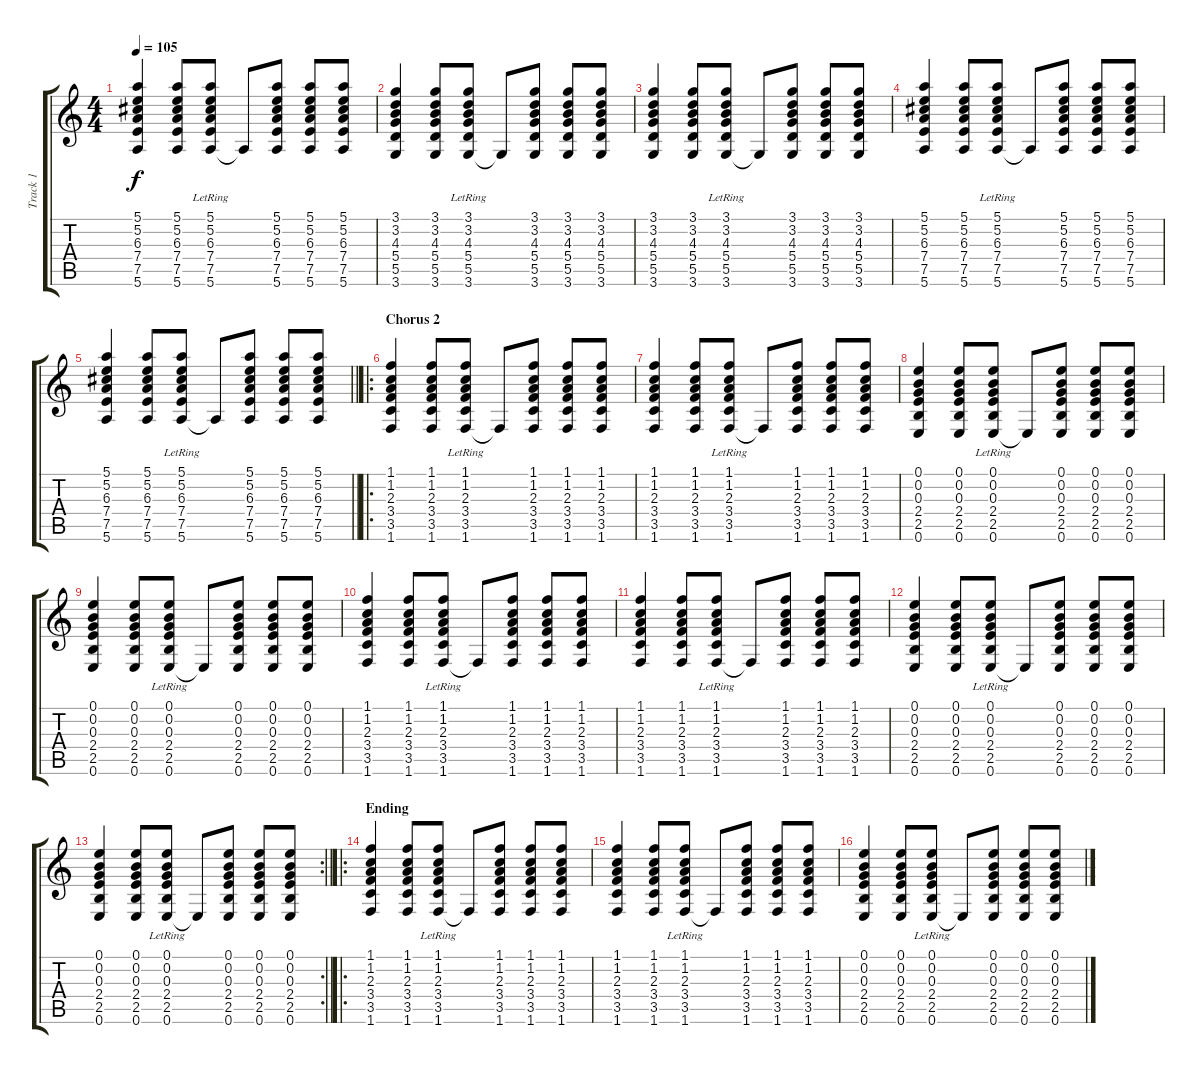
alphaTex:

\track ("Track 1" "Track 1") {instrument acousticguitarsteel}
\staff {score tabs}
\tuning (E4 B3 G3 D3 A2 E2) {hide}
\ts (4 4)
\tempo 105
\clef g2
\ks c
(5.1 5.2 6.3 7.4 7.5 5.6).4{dy f} (5.1 5.2 6.3 7.4 7.5 5.6).8 (5.1 5.2 6.3 7.4 7.5 5.6{lr}).8 5.6{t}.8 (5.1 5.2 6.3 7.4 7.5 5.6).8 (5.1 5.2 6.3 7.4 7.5 5.6).8 (5.1 5.2 6.3 7.4 7.5 5.6).8 |
(3.1 3.2 4.3 5.4 5.5 3.6).4 (3.1 3.2 4.3 5.4 5.5 3.6).8 (3.1 3.2 4.3 5.4 5.5 3.6{lr}).8 3.6{t}.8 (3.1 3.2 4.3 5.4 5.5 3.6).8 (3.1 3.2 4.3 5.4 5.5 3.6).8 (3.1 3.2 4.3 5.4 5.5 3.6).8 |
(3.1 3.2 4.3 5.4 5.5 3.6).4 (3.1 3.2 4.3 5.4 5.5 3.6).8 (3.1 3.2 4.3 5.4 5.5 3.6{lr}).8 3.6{t}.8 (3.1 3.2 4.3 5.4 5.5 3.6).8 (3.1 3.2 4.3 5.4 5.5 3.6).8 (3.1 3.2 4.3 5.4 5.5 3.6).8 |
(5.1 5.2 6.3 7.4 7.5 5.6).4 (5.1 5.2 6.3 7.4 7.5 5.6).8 (5.1 5.2 6.3 7.4 7.5 5.6{lr}).8 5.6{t}.8 (5.1 5.2 6.3 7.4 7.5 5.6).8 (5.1 5.2 6.3 7.4 7.5 5.6).8 (5.1 5.2 6.3 7.4 7.5 5.6).8 |
\barLineRight lightlight
(5.1 5.2 6.3 7.4 7.5 5.6).4 (5.1 5.2 6.3 7.4 7.5 5.6).8 (5.1 5.2 6.3 7.4 7.5 5.6{lr}).8 5.6{t}.8 (5.1 5.2 6.3 7.4 7.5 5.6).8 (5.1 5.2 6.3 7.4 7.5 5.6).8 (5.1 5.2 6.3 7.4 7.5 5.6).8 |
\ro
\section ("" "Chorus 2")
(1.1 1.2 2.3 3.4 3.5 1.6).4 (1.1 1.2 2.3 3.4 3.5 1.6).8 (1.1 1.2 2.3 3.4 3.5 1.6{lr}).8 1.6{t}.8 (1.1 1.2 2.3 3.4 3.5 1.6).8 (1.1 1.2 2.3 3.4 3.5 1.6).8 (1.1 1.2 2.3 3.4 3.5 1.6).8 |
(1.1 1.2 2.3 3.4 3.5 1.6).4 (1.1 1.2 2.3 3.4 3.5 1.6).8 (1.1 1.2 2.3 3.4 3.5 1.6{lr}).8 1.6{t}.8 (1.1 1.2 2.3 3.4 3.5 1.6).8 (1.1 1.2 2.3 3.4 3.5 1.6).8 (1.1 1.2 2.3 3.4 3.5 1.6).8 |
(0.1 0.2 0.3 2.4 2.5 0.6).4 (0.1 0.2 0.3 2.4 2.5 0.6).8 (0.1 0.2 0.3 2.4 2.5 0.6{lr}).8 0.6{t}.8 (0.1 0.2 0.3 2.4 2.5 0.6).8 (0.1 0.2 0.3 2.4 2.5 0.6).8 (0.1 0.2 0.3 2.4 2.5 0.6).8 |
(0.1 0.2 0.3 2.4 2.5 0.6).4 (0.1 0.2 0.3 2.4 2.5 0.6).8 (0.1 0.2 0.3 2.4 2.5 0.6{lr}).8 0.6{t}.8 (0.1 0.2 0.3 2.4 2.5 0.6).8 (0.1 0.2 0.3 2.4 2.5 0.6).8 (0.1 0.2 0.3 2.4 2.5 0.6).8 |
(1.1 1.2 2.3 3.4 3.5 1.6).4 (1.1 1.2 2.3 3.4 3.5 1.6).8 (1.1 1.2 2.3 3.4 3.5 1.6{lr}).8 1.6{t}.8 (1.1 1.2 2.3 3.4 3.5 1.6).8 (1.1 1.2 2.3 3.4 3.5 1.6).8 (1.1 1.2 2.3 3.4 3.5 1.6).8 |
(1.1 1.2 2.3 3.4 3.5 1.6).4 (1.1 1.2 2.3 3.4 3.5 1.6).8 (1.1 1.2 2.3 3.4 3.5 1.6{lr}).8 1.6{t}.8 (1.1 1.2 2.3 3.4 3.5 1.6).8 (1.1 1.2 2.3 3.4 3.5 1.6).8 (1.1 1.2 2.3 3.4 3.5 1.6).8 |
(0.1 0.2 0.3 2.4 2.5 0.6).4 (0.1 0.2 0.3 2.4 2.5 0.6).8 (0.1 0.2 0.3 2.4 2.5 0.6{lr}).8 0.6{t}.8 (0.1 0.2 0.3 2.4 2.5 0.6).8 (0.1 0.2 0.3 2.4 2.5 0.6).8 (0.1 0.2 0.3 2.4 2.5 0.6).8 |
\rc 2
\barLineRight lightlight
(0.1 0.2 0.3 2.4 2.5 0.6).4 (0.1 0.2 0.3 2.4 2.5 0.6).8 (0.1 0.2 0.3 2.4 2.5 0.6{lr}).8 0.6{t}.8 (0.1 0.2 0.3 2.4 2.5 0.6).8 (0.1 0.2 0.3 2.4 2.5 0.6).8 (0.1 0.2 0.3 2.4 2.5 0.6).8 |
\ro
\section ("" "Ending")
(1.1 1.2 2.3 3.4 3.5 1.6).4 (1.1 1.2 2.3 3.4 3.5 1.6).8 (1.1 1.2 2.3 3.4 3.5 1.6{lr}).8 1.6{t}.8 (1.1 1.2 2.3 3.4 3.5 1.6).8 (1.1 1.2 2.3 3.4 3.5 1.6).8 (1.1 1.2 2.3 3.4 3.5 1.6).8 |
(1.1 1.2 2.3 3.4 3.5 1.6).4 (1.1 1.2 2.3 3.4 3.5 1.6).8 (1.1 1.2 2.3 3.4 3.5 1.6{lr}).8 1.6{t}.8 (1.1 1.2 2.3 3.4 3.5 1.6).8 (1.1 1.2 2.3 3.4 3.5 1.6).8 (1.1 1.2 2.3 3.4 3.5 1.6).8 |
(0.1 0.2 0.3 2.4 2.5 0.6).4 (0.1 0.2 0.3 2.4 2.5 0.6).8 (0.1 0.2 0.3 2.4 2.5 0.6{lr}).8 0.6{t}.8 (0.1 0.2 0.3 2.4 2.5 0.6).8 (0.1 0.2 0.3 2.4 2.5 0.6).8 (0.1 0.2 0.3 2.4 2.5 0.6).8
